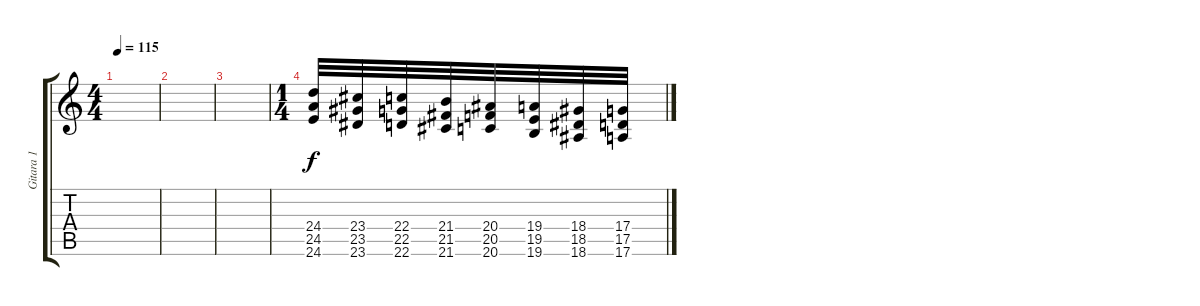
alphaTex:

\track ("Gitara 1" "Gitara 1") {instrument guitarfretnoise}
\staff {score tabs}
\tuning (E4 B3 G3 D3 A2 E2) {hide}
\ts (4 4)
\tempo 115
\clef g2
\ks c
|
|
|
\ts (1 4)
(24.4 24.5 24.6).32 (23.4 23.5 23.6).32 (22.4 22.5 22.6).32 (21.4 21.5 21.6).32 (20.4 20.5 20.6).32 (19.4 19.5 19.6).32 (18.4 18.5 18.6).32 (17.4 17.5 17.6).32
